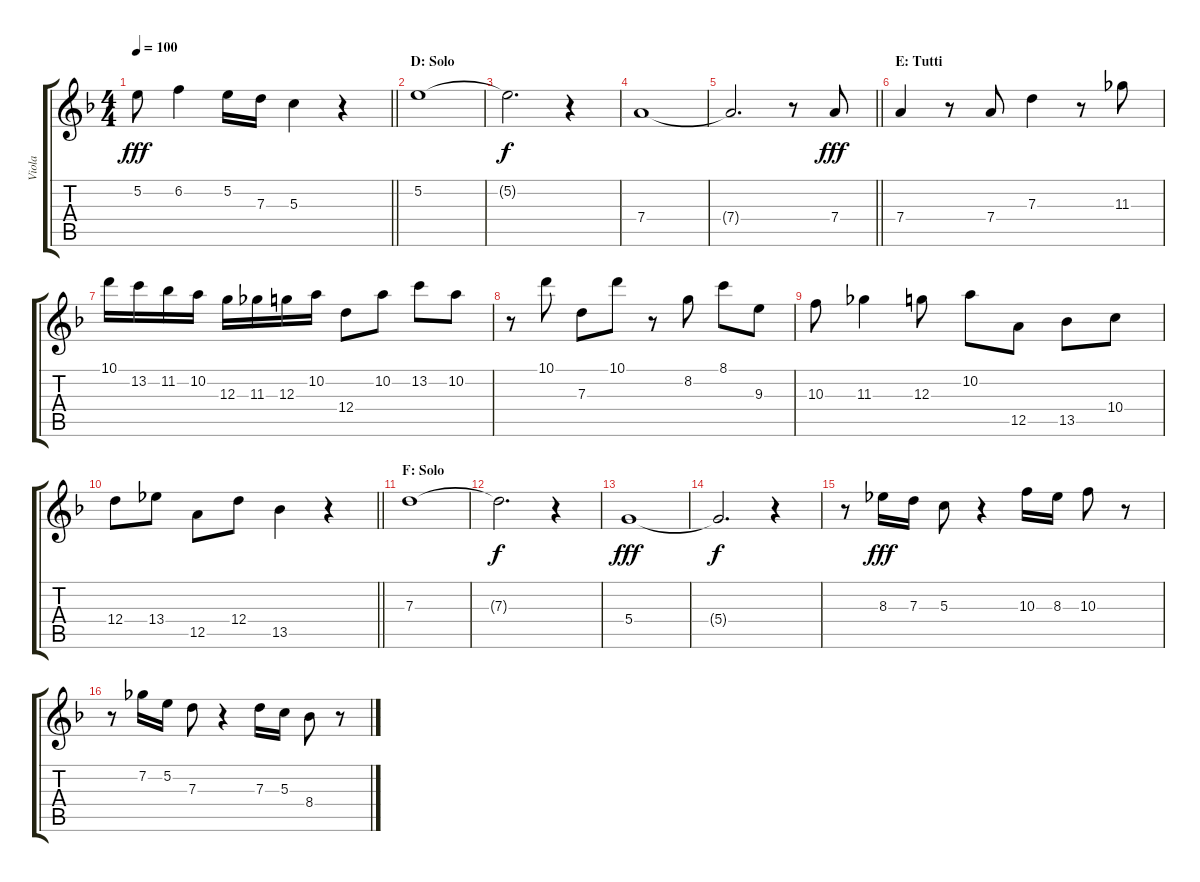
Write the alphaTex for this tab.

\track ("Viola" "Viola") {instrument overdrivenguitar}
\staff {score tabs}
\tuning (E4 B3 G3 D3 A2 E2) {hide}
\ts (4 4)
\tempo 100
\clef g2
\barLineRight lightlight
\ks dminor
5.2.8{dy fff} 6.2.4 5.2.16 7.3.16 5.3.4 r.4 |
\section ("" "D: Solo")
5.2.1 |
5.2{t}.2{d dy f} r.4 |
7.4.1 |
\barLineRight lightlight
7.4{t}.2{d} r.8 7.4.8{dy fff} |
\section ("" "E: Tutti")
7.4.4 r.8 7.4.8 7.3.4 r.8 11.3.8 |
10.1.16 13.2.16 11.2.16 10.2.16 12.3.16 11.3.16 12.3.16 10.2.16 12.4.8 10.2.8 13.2.8 10.2.8 |
r.8 10.1.8 7.3.8 10.1.8 r.8 8.2.8 8.1.8 9.3.8 |
10.3.8 11.3.4 12.3.8 10.2.8 12.5.8 13.5.8 10.4.8 |
\barLineRight lightlight
12.4.8 13.4.8 12.5.8 12.4.8 13.5.4 r.4 |
\section ("" "F: Solo")
7.3.1 |
7.3{t}.2{d dy f} r.4 |
5.4.1{dy fff} |
5.4{t}.2{d dy f} r.4 |
r.8 8.3.16{dy fff} 7.3.16 5.3.8 r.4 10.3.16 8.3.16 10.3.8 r.8 |
r.8 7.2.16 5.2.16 7.3.8 r.4 7.3.16 5.3.16 8.4.8 r.8
